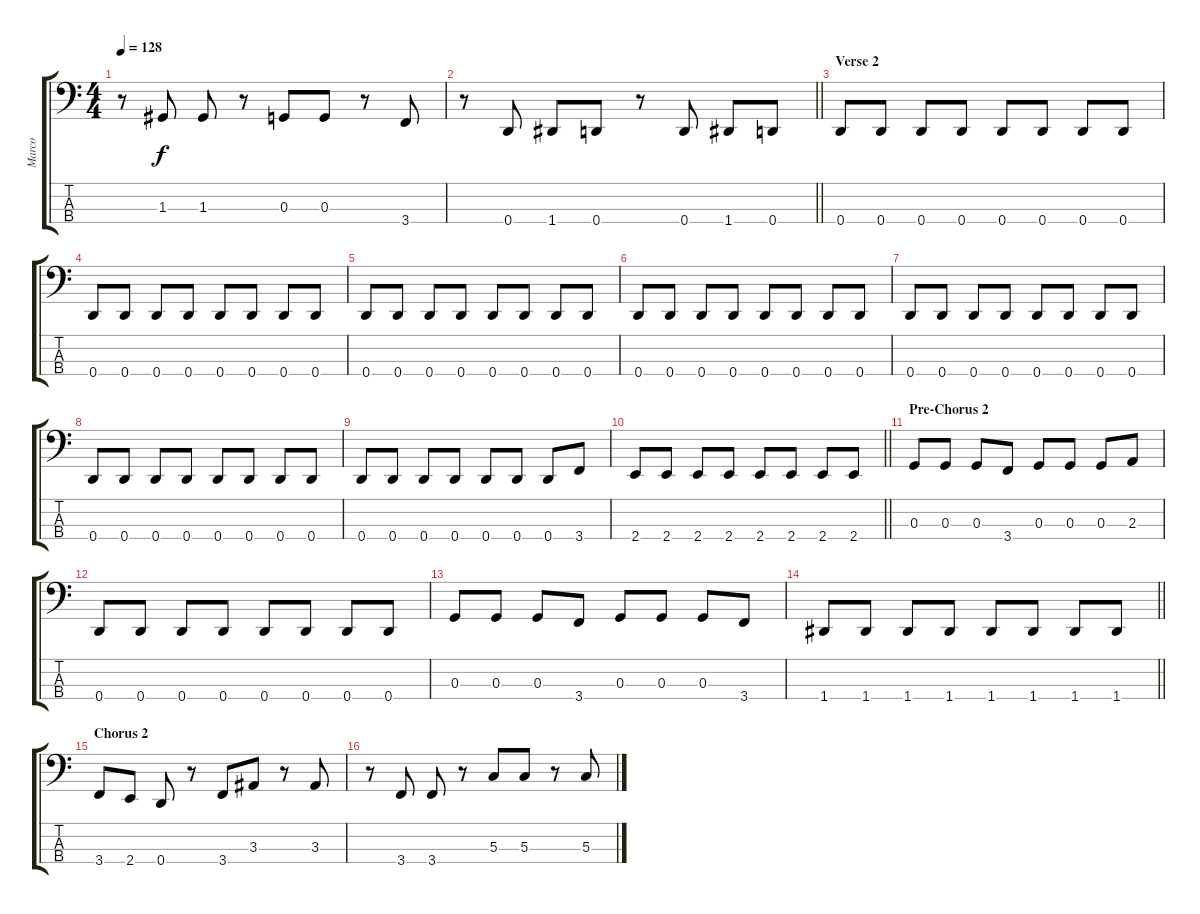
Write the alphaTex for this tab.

\track ("Marco" "Marco") {instrument electricbassfinger}
\staff {score tabs}
\tuning (F2 C2 G1 D1) {hide}
\ts (4 4)
\tempo 128
\clef f4
\ks c
r.8{dy f} 1.3.8 1.3.8 r.8 0.3.8 0.3.8 r.8 3.4.8 |
\barLineRight lightlight
r.8 0.4.8 1.4.8 0.4.8 r.8 0.4.8 1.4.8 0.4.8 |
\section ("" "Verse 2")
0.4.8 0.4.8 0.4.8 0.4.8 0.4.8 0.4.8 0.4.8 0.4.8 |
0.4.8 0.4.8 0.4.8 0.4.8 0.4.8 0.4.8 0.4.8 0.4.8 |
0.4.8 0.4.8 0.4.8 0.4.8 0.4.8 0.4.8 0.4.8 0.4.8 |
0.4.8 0.4.8 0.4.8 0.4.8 0.4.8 0.4.8 0.4.8 0.4.8 |
0.4.8 0.4.8 0.4.8 0.4.8 0.4.8 0.4.8 0.4.8 0.4.8 |
0.4.8 0.4.8 0.4.8 0.4.8 0.4.8 0.4.8 0.4.8 0.4.8 |
0.4.8 0.4.8 0.4.8 0.4.8 0.4.8 0.4.8 0.4.8 3.4.8 |
\barLineRight lightlight
2.4.8 2.4.8 2.4.8 2.4.8 2.4.8 2.4.8 2.4.8 2.4.8 |
\section ("" "Pre-Chorus 2")
0.3.8 0.3.8 0.3.8 3.4.8 0.3.8 0.3.8 0.3.8 2.3.8 |
0.4.8 0.4.8 0.4.8 0.4.8 0.4.8 0.4.8 0.4.8 0.4.8 |
0.3.8 0.3.8 0.3.8 3.4.8 0.3.8 0.3.8 0.3.8 3.4.8 |
\barLineRight lightlight
1.4.8 1.4.8 1.4.8 1.4.8 1.4.8 1.4.8 1.4.8 1.4.8 |
\section ("" "Chorus 2")
3.4.8 2.4.8 0.4.8 r.8 3.4.8 3.3.8 r.8 3.3.8 |
r.8 3.4.8 3.4.8 r.8 5.3.8 5.3.8 r.8 5.3.8
